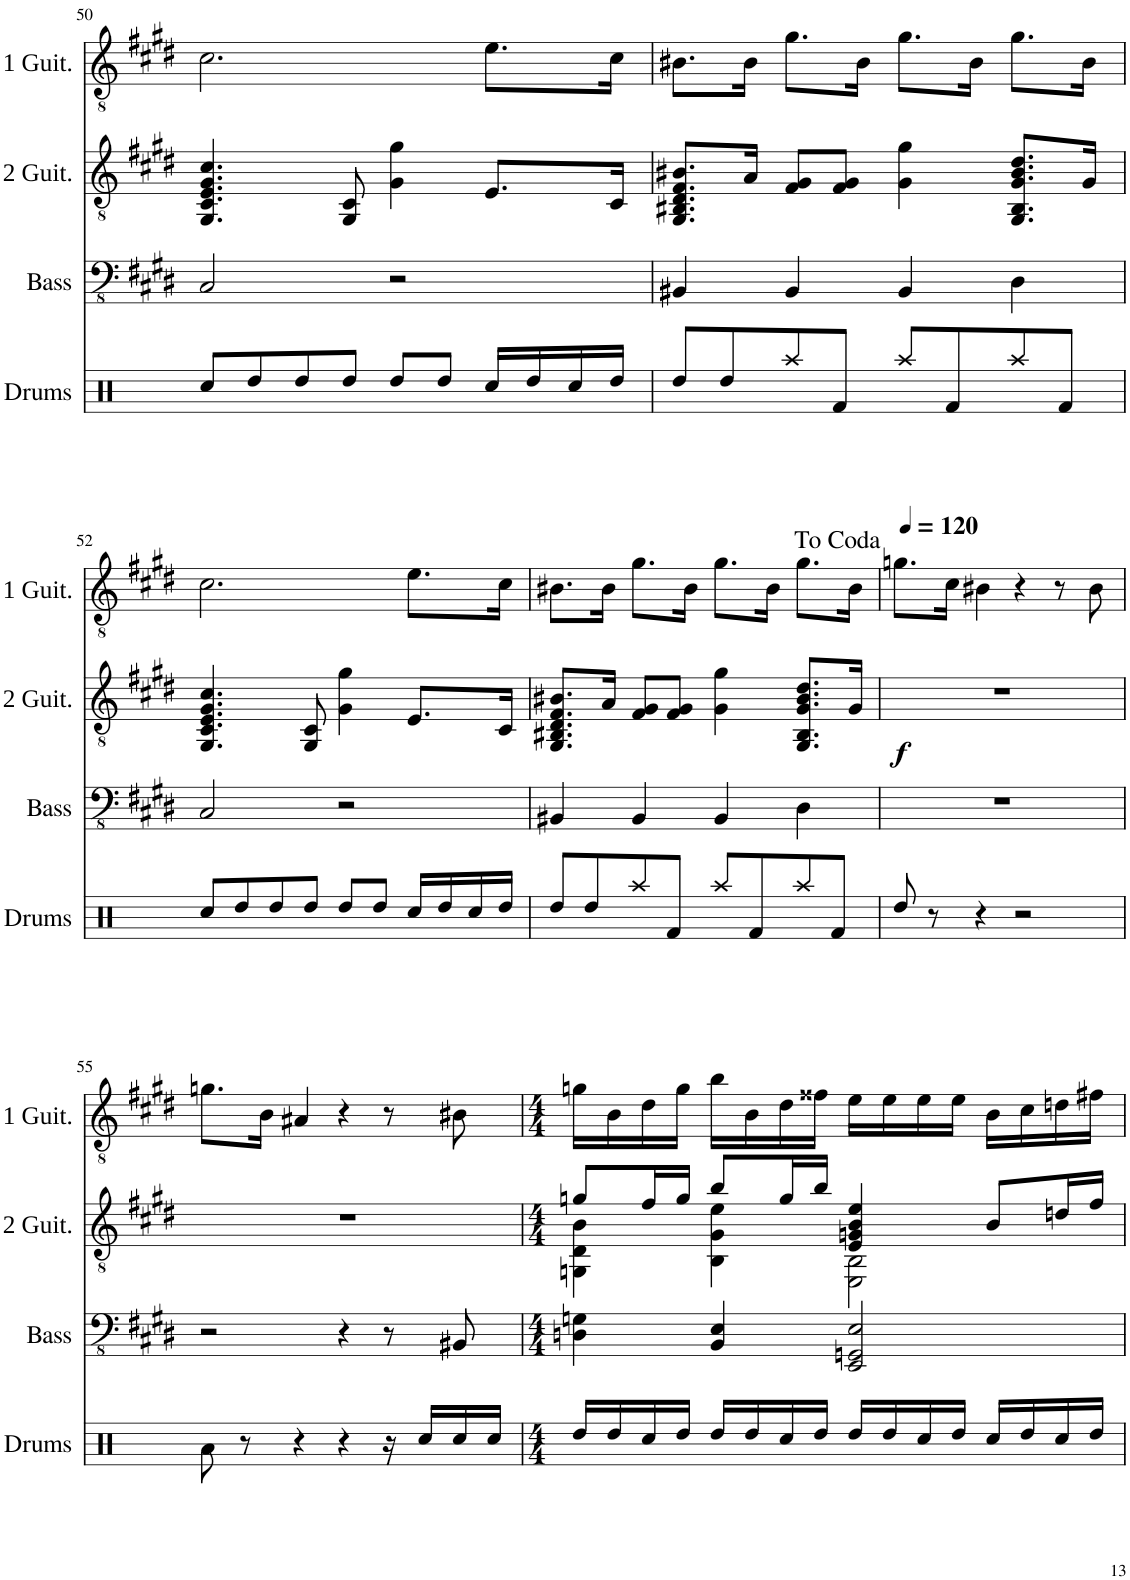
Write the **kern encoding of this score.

**kern	**kern	**dynam	**kern
*part3	*part2	*part2	*part1
*staff3	*staff2	*staff2	*staff1
*I"Bass Guitar	*I"Second Guitar	*	*I"First Guitar
*I'Bass	*I'2 Guit.	*	*I'1 Guit.
!!LO:PB:g=z
*clefFv4	*clefGv2	*	*clefGv2
*k[f#c#g#d#]	*k[f#c#g#d#]	*	*k[f#c#g#d#]
*M4/4	*M4/4	*	*M4/4
=50	=50	=50	=50
2CC#/	4.GG#/ 4.C#/ 4.E/ 4.G#/ 4.c#/	.	2.c#\
.	8GG#/ 8C#/	.	.
2r	4G#\ 4g#\	.	.
.	8.E/L	.	8.e\L
.	16C#/Jk	.	16c#\Jk
=51	=51	=51	=51
4BBB#X/	8.GG#/ 8.BB#X/ 8.D#/ 8.F#/ 8.B#X/L	.	8.B#X\L
.	16A/Jk	.	16B#\Jk
4BBB#/	8F#/ 8G#/L	.	8.g#\L
.	8F#/ 8G#/J	.	.
.	.	.	16B#\Jk
4BBB#/	4G#\ 4g#\	.	8.g#\L
.	.	.	16B#\Jk
4DD#\	8.GG#/ 8.BB#/ 8.G#/ 8.B#/ 8.d#/L	.	8.g#\L
.	16G#/Jk	.	16B#\Jk
!!LO:LB:g=z
=52	=52	=52	=52
2CC#/	4.GG#/ 4.C#/ 4.E/ 4.G#/ 4.c#/	.	2.c#\
.	8GG#/ 8C#/	.	.
2r	4G#\ 4g#\	.	.
.	8.E/L	.	8.e\L
.	16C#/Jk	.	16c#\Jk
=53	=53	=53	=53
4BBB#X/	8.GG#/ 8.BB#X/ 8.D#/ 8.F#/ 8.B#X/L	.	8.B#X\L
.	16A/Jk	.	16B#\Jk
4BBB#/	8F#/ 8G#/L	.	8.g#\L
.	8F#/ 8G#/J	.	.
.	.	.	16B#\Jk
4BBB#/	4G#\ 4g#\	.	8.g#\L
.	.	.	16B#\Jk
4DD#\	8.GG#/ 8.BB#/ 8.G#/ 8.B#/ 8.d#/L	.	8.g#\L
.	16G#/Jk	.	16B#\Jk
=54	=54	=54	=54
*	*	*	*MM120
!	!	!LO:DY:b	!
1r	1r	f	8.gn\L
.	.	.	16c#\Jk
.	.	.	4B#X\
.	.	.	4r
.	.	.	8r
.	.	.	8B#\
!!LO:LB:g=z
=55	=55	=55	=55
2r	1r	.	8.gn\L
.	.	.	16B\Jk
.	.	.	4A#X/
4r	.	.	4r
8r	.	.	8r
8BBB#X/	.	.	8B#X\
=56	=56	=56	=56
*M4/4	*M4/4	*	*M4/4
*	*^	*	*
4DDn\ 4GGn\	8gn/L	4GGn\ 4D#\ 4B\	.	16gn\LL
.	.	.	.	16B\
.	16f#/L	.	.	16d#\
.	16g/JJ	.	.	16g\JJ
4BBB/ 4EE/	8b/L	4BB\ 4G#\ 4e\	.	16b\LL
.	.	.	.	16B\
.	16g/L	.	.	16d#\
.	16b/JJ	.	.	16f##X\JJ
2EEE/ 2GGGn/ 2EE/	4E/ 4Gn/ 4B/ 4e/	2EE\ 2BB\	.	16e\LL
.	.	.	.	16e\
.	.	.	.	16e\
.	.	.	.	16e\JJ
.	8B/L	.	.	16B\LL
.	.	.	.	16c#\
.	16dn/L	.	.	16dn\
.	16f#/JJ	.	.	16f#X\JJ
*	*v	*v	*	*
=	=	=	=
*-	*-	*-	*-
